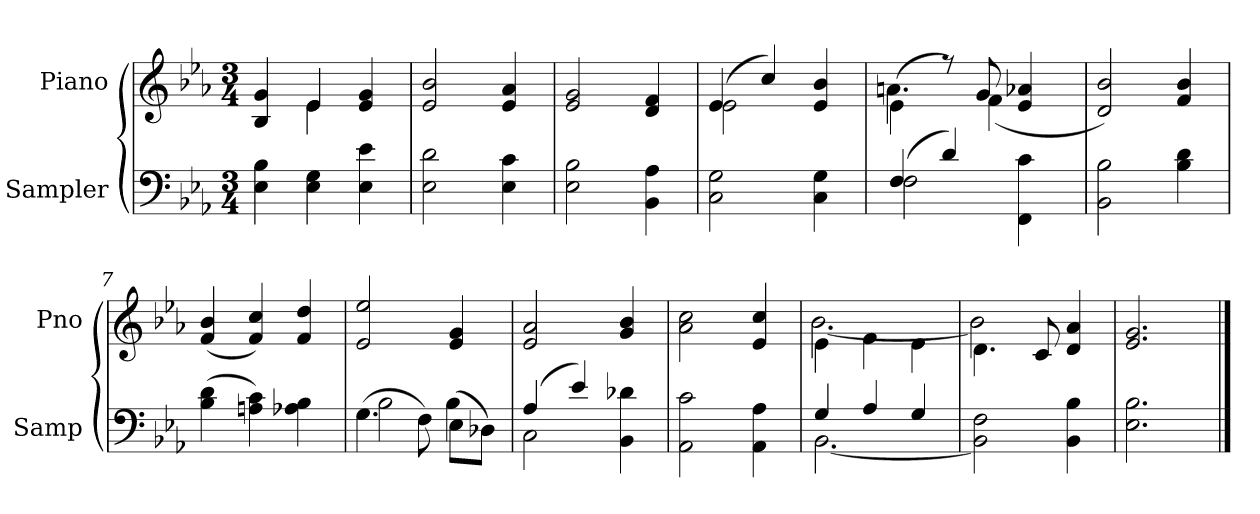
**kern	**kern
*part2	*part1
*staff2	*staff1
*I"Sampler	*I"Piano
*I'Samp	*I'Pno
*clefF4	*clefG2
*k[b-e-a-]	*k[b-e-a-]
*E-:	*E-:
*M3/4	*M3/4
=1	=1
*	*^
4E- 4B-	4B- 4g	4ryy
4E- 4G	4e-/	4e-
4E- 4e-	4e- 4g	4ryy
*	*v	*v
=2	=2
2E- 2d	2e- 2b-
4E- 4c	4e- 4a-
=3	=3
2E- 2B-	2e- 2g
4BB- 4A-	4d 4f
=4	=4
*	*^
2C 2G	(4e-/	2e-
.	4cc/)	.
4C 4G	4e- 4b-	4ryy
=5	=5	=5
*^	*	*
(4F/	2F	(4e-\	4.an
4d/)	.	8r)	.
.	.	8g/	(4f
4FF 4c	4ryy	4e- 4a-	.
.	.	.	8ryy
*v	*v	*	*
*	*v	*v
=6	=6
2BB- 2B-	2d 2b-)
4B- 4d	4f 4b-
=7	=7
(4B- 4d	(4f 4b-
4An 4c)	4f 4cc)
4A-X 4B-	4f 4dd
=8	=8
*^	*
(4.G\	2B-	2e- 2ee-
8F\)	.	.
(8E-\L	4B-	4e- 4g
8D-X\J)	.	.
=9	=9	=9
(4A-/	2C	2e- 2a-
4e-/)	.	.
4BB- 4d-X	4ryy	4g 4b-
*v	*v	*
=10	=10
2AA- 2c	2a- 2cc
4AA- 4A-	4e- 4cc
=11	=11
*^	*^
(4G/	[2.BB-)	(4e-\	[2.b-)
4A-/	.	4f\	.
4G/	.	4e-\	.
*v	*v	*	*
=12	=12	=12
2BB-] 2F	4.d\	2b-]
.	8c	.
4BB- 4B-	4d 4a-	4ryy
*	*v	*v
=13	=13
2.E- 2.B-	2.e- 2.g
==	==
*-	*-
